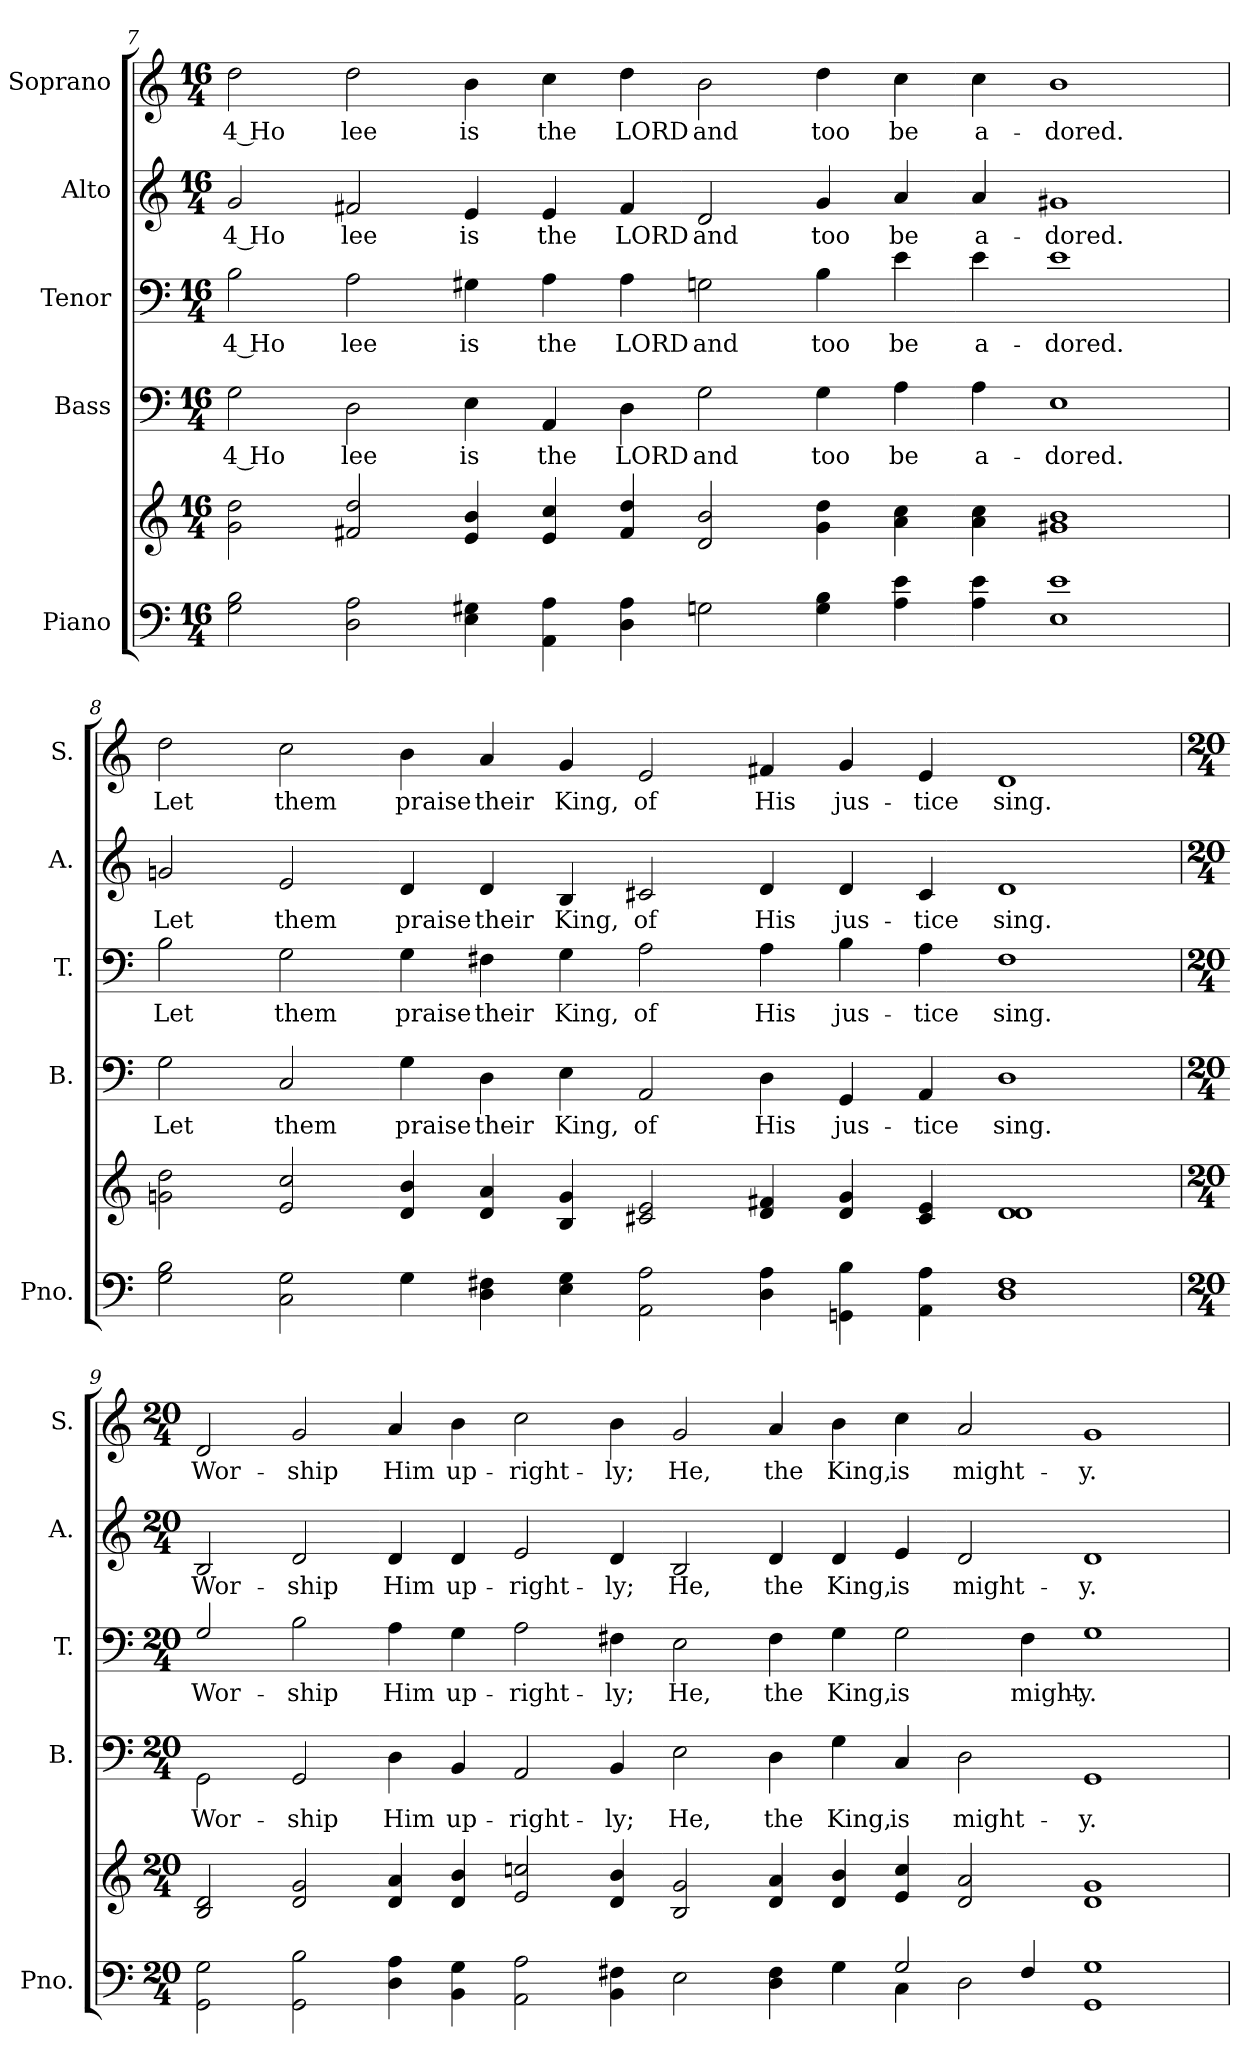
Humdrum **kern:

**kern	**kern	**kern	**text	**kern	**text	**kern	**text	**kern	**text
*part5	*part5	*part4	*part4	*part3	*part3	*part2	*part2	*part1	*part1
*staff6	*staff5	*staff4	*staff4	*staff3	*staff3	*staff2	*staff2	*staff1	*staff1
*I"Piano	*	*I"Bass	*	*I"Tenor	*	*I"Alto	*	*I"Soprano	*
*I'Pno.	*	*I'B.	*	*I'T.	*	*I'A.	*	*I'S.	*
!!LO:PB:g=z
*clefF4	*clefG2	*clefF4	*	*clefF4	*	*clefG2	*	*clefG2	*
*k[]	*k[]	*k[]	*	*k[]	*	*k[]	*	*k[]	*
*M16/4	*M16/4	*M16/4	*	*M16/4	*	*M16/4	*	*M16/4	*
=7	=7	=7	=7	=7	=7	=7	=7	=7	=7
!	!	!	!LO:LY:b:color=#000000	!	!	!	!	!	!
!	!	!	!	!	!LO:LY:b:color=#000000	!	!	!	!
!	!	!	!	!	!	!	!LO:LY:b:color=#000000	!	!
!	!	!	!	!	!	!	!	!	!LO:LY:b:color=#000000
2Gi\ 2Bi	2gi\ 2ddi	2Gi\	4 Ho	2Bi\	4 Ho	2gi/	4 Ho	2ddi\	4 Ho
!	!	!	!LO:LY:b:color=#000000	!	!	!	!	!	!
!	!	!	!	!	!LO:LY:b:color=#000000	!	!	!	!
!	!	!	!	!	!	!	!LO:LY:b:color=#000000	!	!
!	!	!	!	!	!	!	!	!	!LO:LY:b:color=#000000
2Di\ 2Ai	2f#Xi/ 2ddi	2Di\	lee	2Ai\	lee	2f#Xi/	lee	2ddi\	lee
!	!	!	!LO:LY:b:color=#000000	!	!	!	!	!	!
!	!	!	!	!	!LO:LY:b:color=#000000	!	!	!	!
!	!	!	!	!	!	!	!LO:LY:b:color=#000000	!	!
!	!	!	!	!	!	!	!	!	!LO:LY:b:color=#000000
4Ei\ 4G#Xi	4ei/ 4bi	4Ei\	is	4G#Xi\	is	4ei/	is	4bi\	is
!	!	!	!LO:LY:b:color=#000000	!	!	!	!	!	!
!	!	!	!	!	!LO:LY:b:color=#000000	!	!	!	!
!	!	!	!	!	!	!	!LO:LY:b:color=#000000	!	!
!	!	!	!	!	!	!	!	!	!LO:LY:b:color=#000000
4AAi\ 4Ai	4ei/ 4cci	4AAi/	the	4Ai\	the	4ei/	the	4cci\	the
!	!	!	!LO:LY:b:color=#000000	!	!	!	!	!	!
!	!	!	!	!	!LO:LY:b:color=#000000	!	!	!	!
!	!	!	!	!	!	!	!LO:LY:b:color=#000000	!	!
!	!	!	!	!	!	!	!	!	!LO:LY:b:color=#000000
4Di\ 4Ai	4f#i/ 4ddi	4Di\	LORD	4Ai\	LORD	4f#i/	LORD	4ddi\	LORD
!	!	!	!LO:LY:b:color=#000000	!	!	!	!	!	!
!	!	!	!	!	!LO:LY:b:color=#000000	!	!	!	!
!	!	!	!	!	!	!	!LO:LY:b:color=#000000	!	!
!	!	!	!	!	!	!	!	!	!LO:LY:b:color=#000000
2Gni\	2di/ 2bi	2Gi\	and	2Gni\	and	2di/	and	2bi\	and
!	!	!	!LO:LY:b:color=#000000	!	!	!	!	!	!
!	!	!	!	!	!LO:LY:b:color=#000000	!	!	!	!
!	!	!	!	!	!	!	!LO:LY:b:color=#000000	!	!
!	!	!	!	!	!	!	!	!	!LO:LY:b:color=#000000
4Gi\ 4Bi	4gi\ 4ddi	4Gi\	too	4Bi\	too	4gi/	too	4ddi\	too
!	!	!	!LO:LY:b:color=#000000	!	!	!	!	!	!
!	!	!	!	!	!LO:LY:b:color=#000000	!	!	!	!
!	!	!	!	!	!	!	!LO:LY:b:color=#000000	!	!
!	!	!	!	!	!	!	!	!	!LO:LY:b:color=#000000
4Ai\ 4ei	4ai\ 4cci	4Ai\	be	4ei\	be	4ai/	be	4cci\	be
!	!	!	!LO:LY:b:color=#000000	!	!	!	!	!	!
!	!	!	!	!	!LO:LY:b:color=#000000	!	!	!	!
!	!	!	!	!	!	!	!LO:LY:b:color=#000000	!	!
!	!	!	!	!	!	!	!	!	!LO:LY:b:color=#000000
4Ai\ 4ei	4ai\ 4cci	4Ai\	a-	4ei\	a-	4ai/	a-	4cci\	a-
!	!	!	!LO:LY:b:color=#000000	!	!	!	!	!	!
!	!	!	!	!	!LO:LY:b:color=#000000	!	!	!	!
!	!	!	!	!	!	!	!LO:LY:b:color=#000000	!	!
!	!	!	!	!	!	!	!	!	!LO:LY:b:color=#000000
1Ei 1ei	1g#Xi 1bi	1Ei	-dored.	1ei	-dored.	1g#Xi	-dored.	1bi	-dored.
!!LO:LB:g=z
=8	=8	=8	=8	=8	=8	=8	=8	=8	=8
!	!	!	!LO:LY:b:color=#000000	!	!	!	!	!	!
!	!	!	!	!	!LO:LY:b:color=#000000	!	!	!	!
!	!	!	!	!	!	!	!LO:LY:b:color=#000000	!	!
!	!	!	!	!	!	!	!	!	!LO:LY:b:color=#000000
2Gi\ 2Bi	2gni\ 2ddi	2Gi\	Let	2Bi\	Let	2gni/	Let	2ddi\	Let
!	!	!	!LO:LY:b:color=#000000	!	!	!	!	!	!
!	!	!	!	!	!LO:LY:b:color=#000000	!	!	!	!
!	!	!	!	!	!	!	!LO:LY:b:color=#000000	!	!
!	!	!	!	!	!	!	!	!	!LO:LY:b:color=#000000
2Ci\ 2Gi	2ei/ 2cci	2Ci/	them	2Gi\	them	2ei/	them	2cci\	them
!	!	!	!LO:LY:b:color=#000000	!	!	!	!	!	!
!	!	!	!	!	!LO:LY:b:color=#000000	!	!	!	!
!	!	!	!	!	!	!	!LO:LY:b:color=#000000	!	!
!	!	!	!	!	!	!	!	!	!LO:LY:b:color=#000000
4Gi\	4di/ 4bi	4Gi\	praise	4Gi\	praise	4di/	praise	4bi\	praise
!	!	!	!LO:LY:b:color=#000000	!	!	!	!	!	!
!	!	!	!	!	!LO:LY:b:color=#000000	!	!	!	!
!	!	!	!	!	!	!	!LO:LY:b:color=#000000	!	!
!	!	!	!	!	!	!	!	!	!LO:LY:b:color=#000000
4Di\ 4F#Xi	4di/ 4ai	4Di\	their	4F#Xi\	their	4di/	their	4ai/	their
!	!	!	!LO:LY:b:color=#000000	!	!	!	!	!	!
!	!	!	!	!	!LO:LY:b:color=#000000	!	!	!	!
!	!	!	!	!	!	!	!LO:LY:b:color=#000000	!	!
!	!	!	!	!	!	!	!	!	!LO:LY:b:color=#000000
4Ei\ 4Gi	4Bi/ 4gi	4Ei\	King,	4Gi\	King,	4Bi/	King,	4gi/	King,
!	!	!	!LO:LY:b:color=#000000	!	!	!	!	!	!
!	!	!	!	!	!LO:LY:b:color=#000000	!	!	!	!
!	!	!	!	!	!	!	!LO:LY:b:color=#000000	!	!
!	!	!	!	!	!	!	!	!	!LO:LY:b:color=#000000
2AAi\ 2Ai	2c#Xi/ 2ei	2AAi/	of	2Ai\	of	2c#Xi/	of	2ei/	of
!	!	!	!LO:LY:b:color=#000000	!	!	!	!	!	!
!	!	!	!	!	!LO:LY:b:color=#000000	!	!	!	!
!	!	!	!	!	!	!	!LO:LY:b:color=#000000	!	!
!	!	!	!	!	!	!	!	!	!LO:LY:b:color=#000000
4Di\ 4Ai	4di/ 4f#Xi	4Di\	His	4Ai\	His	4di/	His	4f#Xi/	His
!	!	!	!LO:LY:b:color=#000000	!	!	!	!	!	!
!	!	!	!	!	!LO:LY:b:color=#000000	!	!	!	!
!	!	!	!	!	!	!	!LO:LY:b:color=#000000	!	!
!	!	!	!	!	!	!	!	!	!LO:LY:b:color=#000000
4GGni\ 4Bi	4di/ 4gi	4GGi/	jus-	4Bi\	jus-	4di/	jus-	4gi/	jus-
!	!	!	!LO:LY:b:color=#000000	!	!	!	!	!	!
!	!	!	!	!	!LO:LY:b:color=#000000	!	!	!	!
!	!	!	!	!	!	!	!LO:LY:b:color=#000000	!	!
!	!	!	!	!	!	!	!	!	!LO:LY:b:color=#000000
4AAi\ 4Ai	4c#i/ 4ei	4AAi/	-tice	4Ai\	-tice	4c#i/	-tice	4ei/	-tice
!	!	!	!LO:LY:b:color=#000000	!	!	!	!	!	!
!	!	!	!	!	!LO:LY:b:color=#000000	!	!	!	!
!	!	!	!	!	!	!	!LO:LY:b:color=#000000	!	!
!	!	!	!	!	!	!	!	!	!LO:LY:b:color=#000000
1Di 1F#i	1di 1di	1Di	sing.	1F#i	sing.	1di	sing.	1di	sing.
!!LO:PB:g=z
=9	=9	=9	=9	=9	=9	=9	=9	=9	=9
*M20/4	*M20/4	*M20/4	*	*M20/4	*	*M20/4	*	*M20/4	*
*^	*	*	*	*	*	*	*	*	*
!	!	!	!	!LO:LY:b:color=#000000	!	!	!	!	!	!
!	!	!	!	!	!	!LO:LY:b:color=#000000	!	!	!	!
!	!	!	!	!	!	!	!	!LO:LY:b:color=#000000	!	!
!	!	!	!	!	!	!	!	!	!	!LO:LY:b:color=#000000
2GGi\ 2Gi	1ryy	2Bi/ 2di	2GGi\	Wor-	2Gi/	Wor-	2Bi/	Wor-	2di/	Wor-
!	!	!	!	!LO:LY:b:color=#000000	!	!	!	!	!	!
!	!	!	!	!	!	!LO:LY:b:color=#000000	!	!	!	!
!	!	!	!	!	!	!	!	!LO:LY:b:color=#000000	!	!
!	!	!	!	!	!	!	!	!	!	!LO:LY:b:color=#000000
2GGi\ 2Bi	.	2di/ 2gi	2GGi/	-ship	2Bi\	-ship	2di/	-ship	2gi/	-ship
!	!	!	!	!LO:LY:b:color=#000000	!	!	!	!	!	!
!	!	!	!	!	!	!LO:LY:b:color=#000000	!	!	!	!
!	!	!	!	!	!	!	!	!LO:LY:b:color=#000000	!	!
!	!	!	!	!	!	!	!	!	!	!LO:LY:b:color=#000000
4Di\ 4Ai	1ryy	4di/ 4ai	4Di\	Him	4Ai\	Him	4di/	Him	4ai/	Him
!	!	!	!	!LO:LY:b:color=#000000	!	!	!	!	!	!
!	!	!	!	!	!	!LO:LY:b:color=#000000	!	!	!	!
!	!	!	!	!	!	!	!	!LO:LY:b:color=#000000	!	!
!	!	!	!	!	!	!	!	!	!	!LO:LY:b:color=#000000
4BBi\ 4Gi	.	4di/ 4bi	4BBi/	up-	4Gi\	up-	4di/	up-	4bi\	up-
!	!	!	!	!LO:LY:b:color=#000000	!	!	!	!	!	!
!	!	!	!	!	!	!LO:LY:b:color=#000000	!	!	!	!
!	!	!	!	!	!	!	!	!LO:LY:b:color=#000000	!	!
!	!	!	!	!	!	!	!	!	!	!LO:LY:b:color=#000000
2AAi\ 2Ai	.	2ei/ 2ccni	2AAi/	-right-	2Ai\	-right-	2ei/	-right-	2cci\	-right-
!	!	!	!	!LO:LY:b:color=#000000	!	!	!	!	!	!
!	!	!	!	!	!	!LO:LY:b:color=#000000	!	!	!	!
!	!	!	!	!	!	!	!	!LO:LY:b:color=#000000	!	!
!	!	!	!	!	!	!	!	!	!	!LO:LY:b:color=#000000
4BBi\ 4F#Xi	1ryy	4di/ 4bi	4BBi/	-ly;	4F#Xi\	-ly;	4di/	-ly;	4bi\	-ly;
!	!	!	!	!LO:LY:b:color=#000000	!	!	!	!	!	!
!	!	!	!	!	!	!LO:LY:b:color=#000000	!	!	!	!
!	!	!	!	!	!	!	!	!LO:LY:b:color=#000000	!	!
!	!	!	!	!	!	!	!	!	!	!LO:LY:b:color=#000000
2Ei\	.	2Bi/ 2gi	2Ei\	He,	2Ei\	He,	2Bi/	He,	2gi/	He,
!	!	!	!	!LO:LY:b:color=#000000	!	!	!	!	!	!
!	!	!	!	!	!	!LO:LY:b:color=#000000	!	!	!	!
!	!	!	!	!	!	!	!	!LO:LY:b:color=#000000	!	!
!	!	!	!	!	!	!	!	!	!	!LO:LY:b:color=#000000
4Di\ 4F#i	.	4di/ 4ai	4Di\	the	4F#i\	the	4di/	the	4ai/	the
!	!	!	!	!LO:LY:b:color=#000000	!	!	!	!	!	!
!	!	!	!	!	!	!LO:LY:b:color=#000000	!	!	!	!
!	!	!	!	!	!	!	!	!LO:LY:b:color=#000000	!	!
!	!	!	!	!	!	!	!	!	!	!LO:LY:b:color=#000000
4Gi\	4ryy	4di/ 4bi	4Gi\	King,	4Gi\	King,	4di/	King,	4bi\	King,
!	!	!	!	!LO:LY:b:color=#000000	!	!	!	!	!	!
!	!	!	!	!	!	!LO:LY:b:color=#000000	!	!	!	!
!	!	!	!	!	!	!	!	!LO:LY:b:color=#000000	!	!
!	!	!	!	!	!	!	!	!	!	!LO:LY:b:color=#000000
2Gi/	4Ci\	4ei/ 4cci	4Ci/	is	2Gi\	is	4ei/	is	4cci\	is
!	!	!	!	!LO:LY:b:color=#000000	!	!	!	!	!	!
!	!	!	!	!	!	!	!	!LO:LY:b:color=#000000	!	!
!	!	!	!	!	!	!	!	!	!	!LO:LY:b:color=#000000
.	2Di\	2di/ 2ai	2Di\	might-	.	.	2di/	might-	2ai/	might-
!	!	!	!	!	!	!LO:LY:b:color=#000000	!	!	!	!
4F#i/	.	.	.	.	4F#i\	might-	.	.	.	.
!	!	!	!	!LO:LY:b:color=#000000	!	!	!	!	!	!
!	!	!	!	!	!	!LO:LY:b:color=#000000	!	!	!	!
!	!	!	!	!	!	!	!	!LO:LY:b:color=#000000	!	!
!	!	!	!	!	!	!	!	!	!	!LO:LY:b:color=#000000
1GGi 1Gi	1ryy	1di 1gi	1GGi	-y.	1Gi	-y.	1di	-y.	1gi	-y.
*v	*v	*	*	*	*	*	*	*	*	*
=	=	=	=	=	=	=	=	=	=
*-	*-	*-	*-	*-	*-	*-	*-	*-	*-
